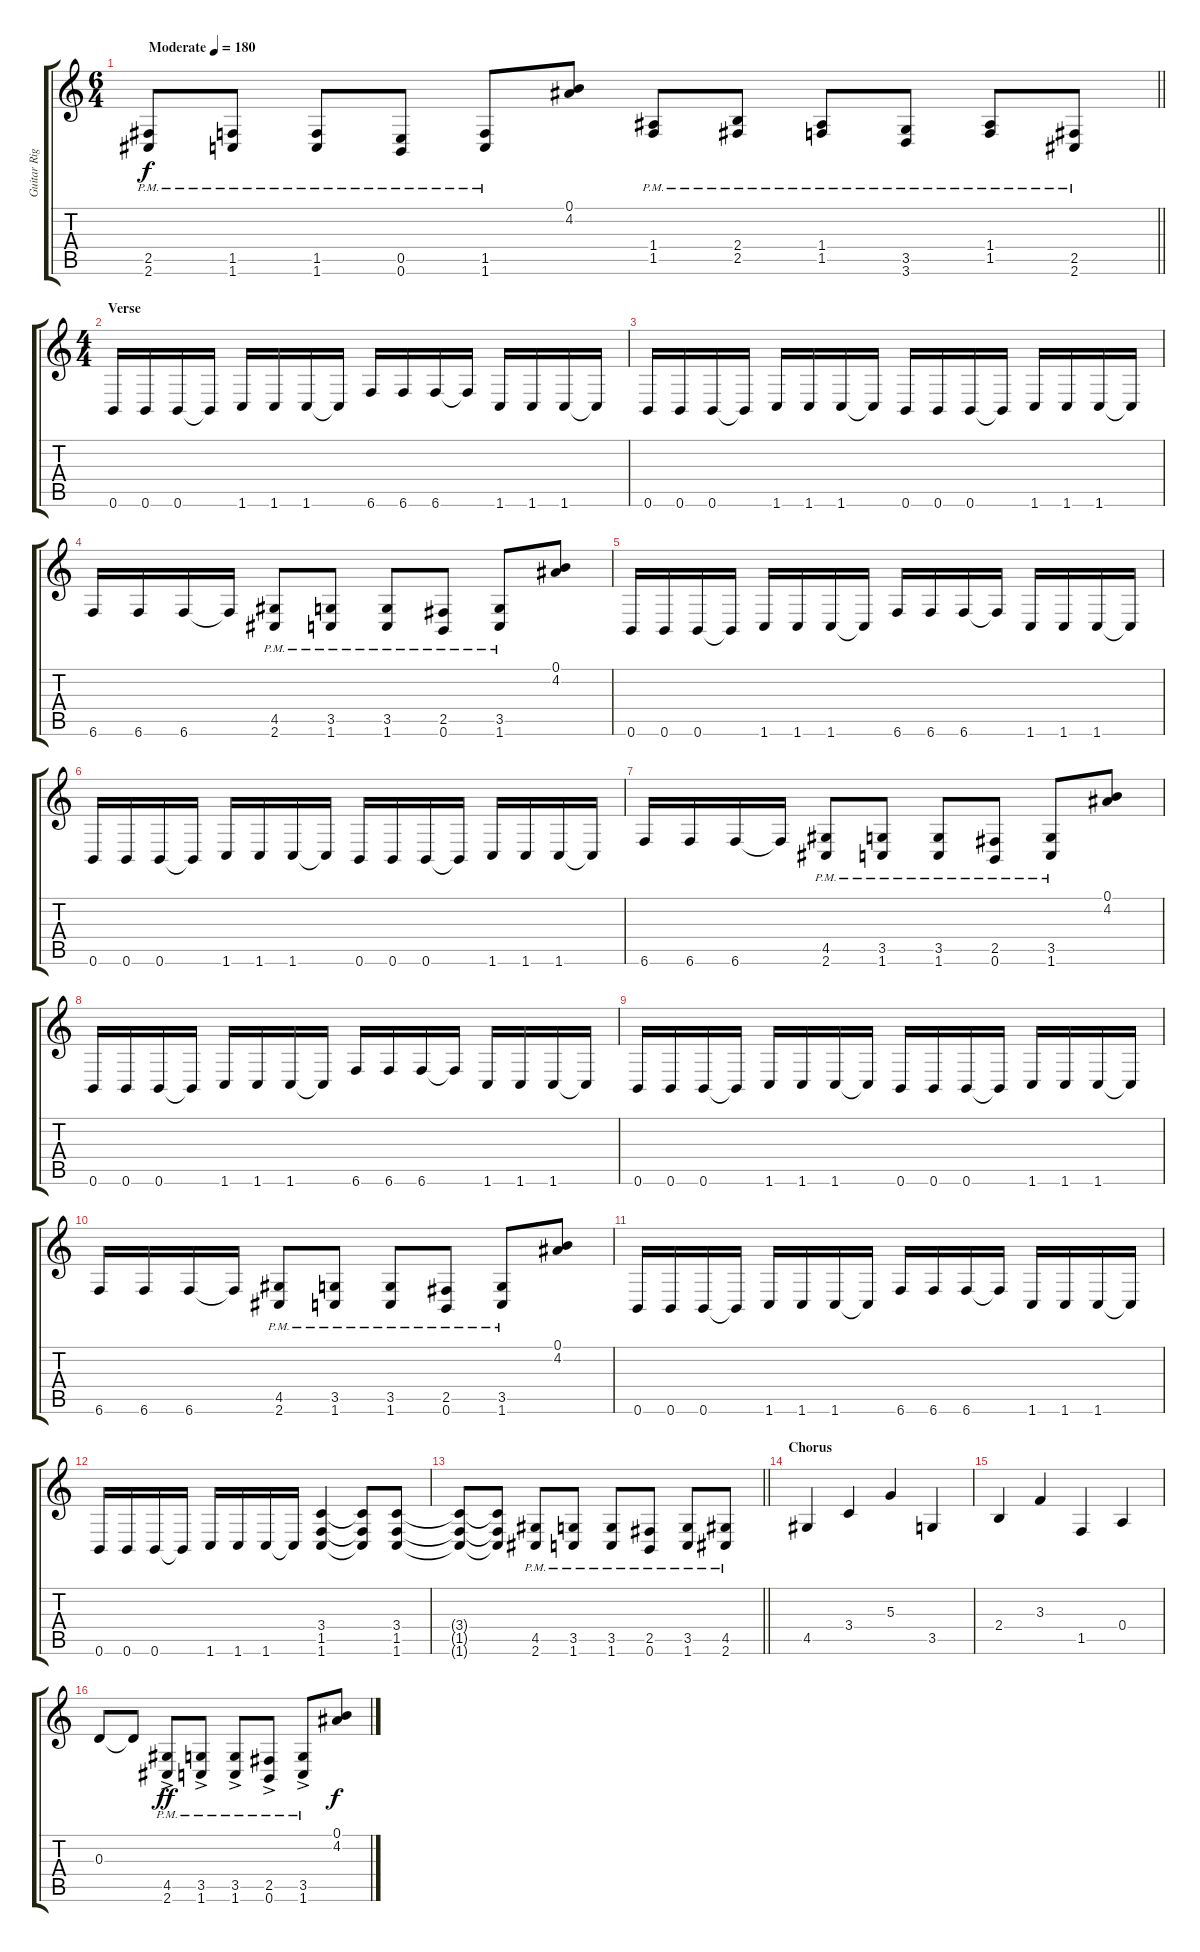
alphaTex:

\track ("Guitar Right" "Guitar Rig") {instrument distortionguitar}
\staff {score tabs}
\tuning (B3 Gb3 D3 A2 E2 B1) {hide}
\ts (6 4)
\tempo (180 "Moderate")
\clef g2
\barLineRight lightlight
\ks c
(2.5{pm} 2.6{pm}).8{dy f instrument distortionguitar} (1.5{pm} 1.6{pm}).8 (1.5{pm} 1.6{pm}).8 (0.5{pm} 0.6{pm}).8 (1.5{pm} 1.6{pm}).8 (0.1 4.2).8 (1.4{pm} 1.5{pm}).8 (2.4{pm} 2.5{pm}).8 (1.4{pm} 1.5{pm}).8 (3.5{pm} 3.6{pm}).8 (1.4{pm} 1.5{pm}).8 (2.5{pm} 2.6{pm}).8 |
\ts (4 4)
\section ("" "Verse ")
0.6.16 0.6.16 0.6.16 0.6{t}.16 1.6.16 1.6.16 1.6.16 1.6{t}.16 6.6.16 6.6.16 6.6.16 6.6{t}.16 1.6.16 1.6.16 1.6.16 1.6{t}.16 |
0.6.16 0.6.16 0.6.16 0.6{t}.16 1.6.16 1.6.16 1.6.16 1.6{t}.16 0.6.16 0.6.16 0.6.16 0.6{t}.16 1.6.16 1.6.16 1.6.16 1.6{t}.16 |
6.6.16 6.6.16 6.6.16 6.6{t}.16 (4.5{pm} 2.6{pm}).8 (3.5{pm} 1.6{pm}).8 (3.5{pm} 1.6{pm}).8 (2.5{pm} 0.6{pm}).8 (3.5{pm} 1.6{pm}).8 (0.1 4.2).8 |
0.6.16 0.6.16 0.6.16 0.6{t}.16 1.6.16 1.6.16 1.6.16 1.6{t}.16 6.6.16 6.6.16 6.6.16 6.6{t}.16 1.6.16 1.6.16 1.6.16 1.6{t}.16 |
0.6.16 0.6.16 0.6.16 0.6{t}.16 1.6.16 1.6.16 1.6.16 1.6{t}.16 0.6.16 0.6.16 0.6.16 0.6{t}.16 1.6.16 1.6.16 1.6.16 1.6{t}.16 |
6.6.16 6.6.16 6.6.16 6.6{t}.16 (4.5{pm} 2.6{pm}).8 (3.5{pm} 1.6{pm}).8 (3.5{pm} 1.6{pm}).8 (2.5{pm} 0.6{pm}).8 (3.5{pm} 1.6{pm}).8 (0.1 4.2).8 |
0.6.16 0.6.16 0.6.16 0.6{t}.16 1.6.16 1.6.16 1.6.16 1.6{t}.16 6.6.16 6.6.16 6.6.16 6.6{t}.16 1.6.16 1.6.16 1.6.16 1.6{t}.16 |
0.6.16 0.6.16 0.6.16 0.6{t}.16 1.6.16 1.6.16 1.6.16 1.6{t}.16 0.6.16 0.6.16 0.6.16 0.6{t}.16 1.6.16 1.6.16 1.6.16 1.6{t}.16 |
6.6.16 6.6.16 6.6.16 6.6{t}.16 (4.5{pm} 2.6{pm}).8 (3.5{pm} 1.6{pm}).8 (3.5{pm} 1.6{pm}).8 (2.5{pm} 0.6{pm}).8 (3.5{pm} 1.6{pm}).8 (0.1 4.2).8 |
0.6.16 0.6.16 0.6.16 0.6{t}.16 1.6.16 1.6.16 1.6.16 1.6{t}.16 6.6.16 6.6.16 6.6.16 6.6{t}.16 1.6.16 1.6.16 1.6.16 1.6{t}.16 |
0.6.16 0.6.16 0.6.16 0.6{t}.16 1.6.16 1.6.16 1.6.16 1.6{t}.16 (3.4 1.5 1.6).4 (3.4{t} 1.5{t} 1.6{t}).8 (3.4 1.5 1.6).8 |
\barLineRight lightlight
(3.4{t} 1.5{t} 1.6{t}).8 (3.4{t} 1.5{t} 1.6{t}).8 (4.5{pm} 2.6{pm}).8 (3.5{pm} 1.6{pm}).8 (3.5{pm} 1.6{pm}).8 (2.5{pm} 0.6{pm}).8 (3.5{pm} 1.6{pm}).8 (4.5{pm} 2.6{pm}).8 |
\section ("" "Chorus")
4.5.4 3.4.4 5.3.4 3.5.4 |
2.4.4 3.3.4 1.5.4 0.4.4 |
0.3.8 0.3{t}.8 (4.5{ac pm} 2.6{ac pm}).8{dy ff} (3.5{ac pm} 1.6{ac pm}).8 (3.5{ac pm} 1.6{ac pm}).8 (2.5{ac pm} 0.6{ac pm}).8 (3.5{ac pm} 1.6{ac pm}).8 (0.1 4.2).8{dy f}
